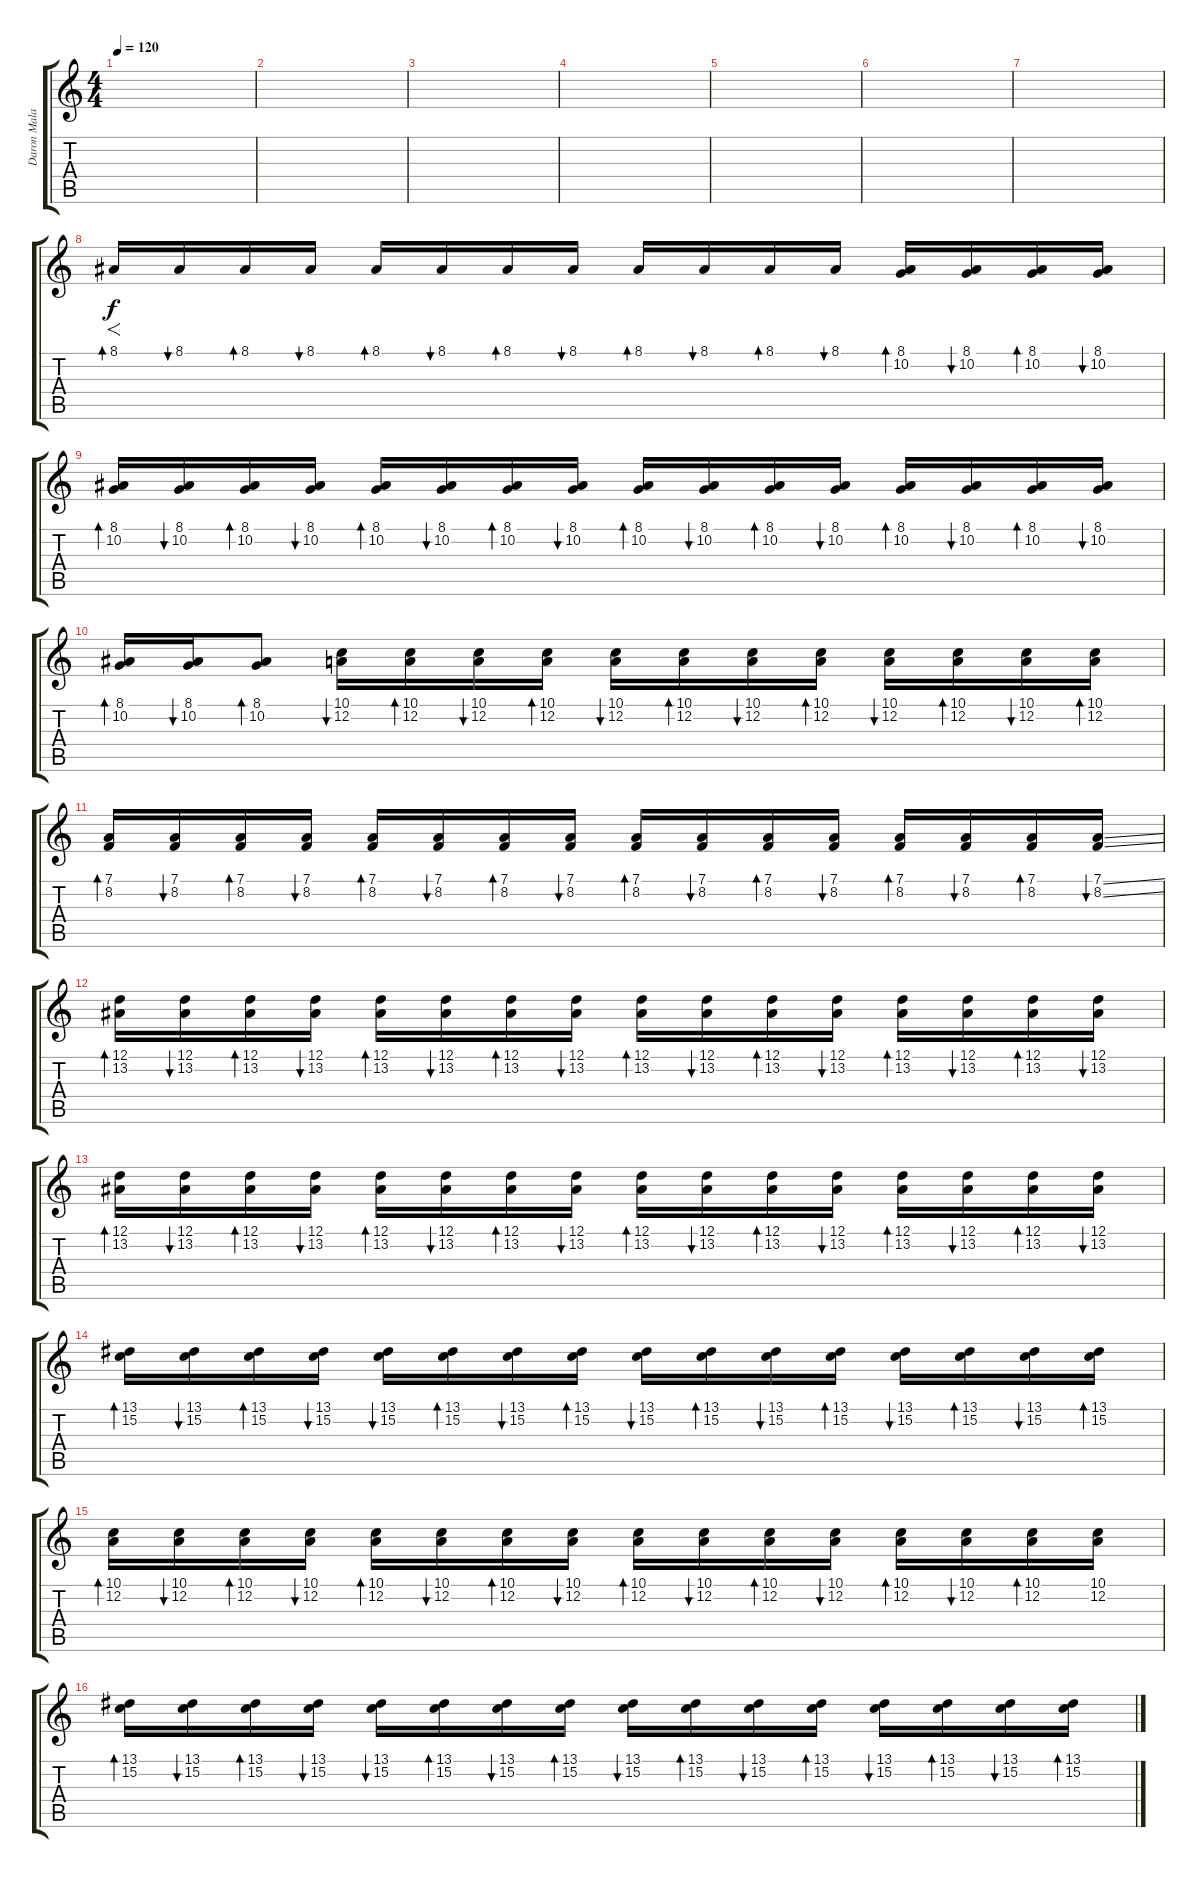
\track ("Daron Malakian (Clean)" "Daron Mala") {instrument koto}
\staff {score tabs}
\tuning (D4 A3 F3 C3 G2 C2) {hide}
\ts (4 4)
\tempo 120
\clef g2
\ks c
|
|
|
|
|
|
|
8.1.16{f bd 60} 8.1.16{bu 60} 8.1.16{bd 60} 8.1.16{bu 60} 8.1.16{bd 60} 8.1.16{bu 60} 8.1.16{bd 60} 8.1.16{bu 60} 8.1.16{bd 60} 8.1.16{bu 60} 8.1.16{bd 60} 8.1.16{bu 60} (8.1 10.2).16{bd 60} (8.1 10.2).16{bu 60} (8.1 10.2).16{bd 60} (8.1 10.2).16{bu 60} |
(8.1 10.2).16{bd 60} (8.1 10.2).16{bu 60} (8.1 10.2).16{bd 60} (8.1 10.2).16{bu 60} (8.1 10.2).16{bd 60} (8.1 10.2).16{bu 60} (8.1 10.2).16{bd 60} (8.1 10.2).16{bu 60} (8.1 10.2).16{bd 60} (8.1 10.2).16{bu 60} (8.1 10.2).16{bd 60} (8.1 10.2).16{bu 60} (8.1 10.2).16{bd 60} (8.1 10.2).16{bu 60} (8.1 10.2).16{bd 60} (8.1 10.2).16{bu 60} |
(8.1 10.2).16{bd 60} (8.1 10.2).16{bu 60} (8.1 10.2).8{bd 60} (10.1 12.2).16{bu 60} (10.1 12.2).16{bd 60} (10.1 12.2).16{bu 60} (10.1 12.2).16{bd 60} (10.1 12.2).16{bu 60} (10.1 12.2).16{bd 60} (10.1 12.2).16{bu 60} (10.1 12.2).16{bd 60} (10.1 12.2).16{bu 60} (10.1 12.2).16{bd 60} (10.1 12.2).16{bu 60} (10.1 12.2).16{bd 60} |
(7.1 8.2).16{bd 60} (7.1 8.2).16{bu 60} (7.1 8.2).16{bd 60} (7.1 8.2).16{bu 60} (7.1 8.2).16{bd 60} (7.1 8.2).16{bu 60} (7.1 8.2).16{bd 60} (7.1 8.2).16{bu 60} (7.1 8.2).16{bd 60} (7.1 8.2).16{bu 60} (7.1 8.2).16{bd 60} (7.1 8.2).16{bu 60} (7.1 8.2).16{bd 60} (7.1 8.2).16{bu 60} (7.1 8.2).16{bd 60} (7.1{ss} 8.2{ss}).16{bu 60} |
(12.1 13.2).16{bd 60} (12.1 13.2).16{bu 60} (12.1 13.2).16{bd 60} (12.1 13.2).16{bu 60} (12.1 13.2).16{bd 60} (12.1 13.2).16{bu 60} (12.1 13.2).16{bd 60} (12.1 13.2).16{bu 60} (12.1 13.2).16{bd 60} (12.1 13.2).16{bu 60} (12.1 13.2).16{bd 60} (12.1 13.2).16{bu 60} (12.1 13.2).16{bd 60} (12.1 13.2).16{bu 60} (12.1 13.2).16{bd 60} (12.1 13.2).16{bu 60} |
(12.1 13.2).16{bd 60} (12.1 13.2).16{bu 60} (12.1 13.2).16{bd 60} (12.1 13.2).16{bu 60} (12.1 13.2).16{bd 60} (12.1 13.2).16{bu 60} (12.1 13.2).16{bd 60} (12.1 13.2).16{bu 60} (12.1 13.2).16{bd 60} (12.1 13.2).16{bu 60} (12.1 13.2).16{bd 60} (12.1 13.2).16{bu 60} (12.1 13.2).16{bd 60} (12.1 13.2).16{bu 60} (12.1 13.2).16{bd 60} (12.1 13.2).16{bu 60} |
(13.1 15.2).16{bd 60} (13.1 15.2).16{bu 60} (13.1 15.2).16{bd 60} (13.1 15.2).16{bu 60} (13.1 15.2).16{bu 60} (13.1 15.2).16{bd 60} (13.1 15.2).16{bu 60} (13.1 15.2).16{bd 60} (13.1 15.2).16{bu 60} (13.1 15.2).16{bd 60} (13.1 15.2).16{bu 60} (13.1 15.2).16{bd 60} (13.1 15.2).16{bu 60} (13.1 15.2).16{bd 60} (13.1 15.2).16{bu 60} (13.1 15.2).16{bd 60} |
(10.1 12.2).16{bd 60} (10.1 12.2).16{bu 60} (10.1 12.2).16{bd 60} (10.1 12.2).16{bu 60} (10.1 12.2).16{bd 60} (10.1 12.2).16{bu 60} (10.1 12.2).16{bd 60} (10.1 12.2).16{bu 60} (10.1 12.2).16{bd 60} (10.1 12.2).16{bu 60} (10.1 12.2).16{bd 60} (10.1 12.2).16{bu 60} (10.1 12.2).16{bd 60} (10.1 12.2).16{bu 60} (10.1 12.2).16{bd 60} (10.1 12.2).16 |
(13.1 15.2).16{bd 60} (13.1 15.2).16{bu 60} (13.1 15.2).16{bd 60} (13.1 15.2).16{bu 60} (13.1 15.2).16{bu 60} (13.1 15.2).16{bd 60} (13.1 15.2).16{bu 60} (13.1 15.2).16{bd 60} (13.1 15.2).16{bu 60} (13.1 15.2).16{bd 60} (13.1 15.2).16{bu 60} (13.1 15.2).16{bd 60} (13.1 15.2).16{bu 60} (13.1 15.2).16{bd 60} (13.1 15.2).16{bu 60} (13.1 15.2).16{bd 60}
